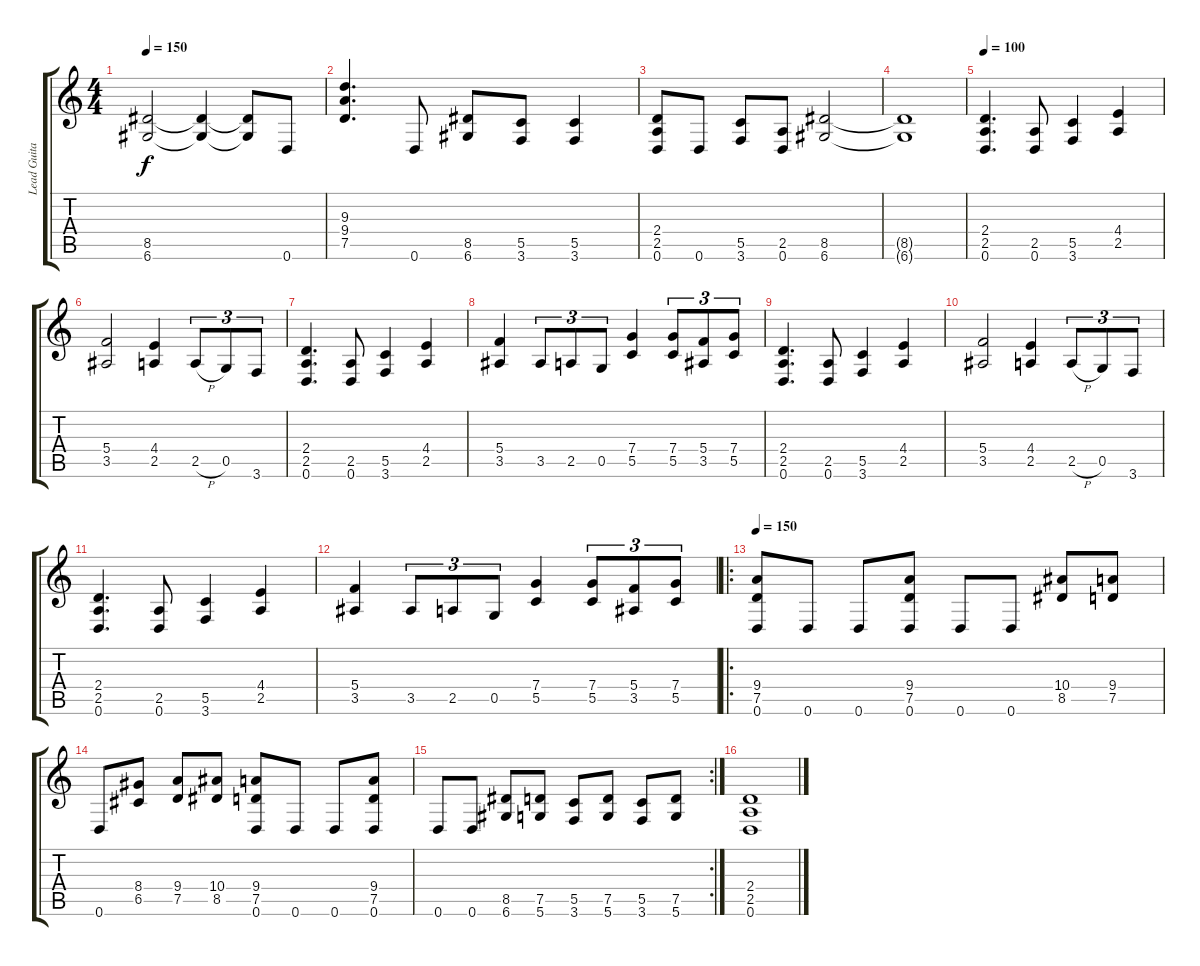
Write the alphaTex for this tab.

\track ("Lead Guitar" "Lead Guita") {instrument distortionguitar}
\staff {score tabs}
\tuning (D4 A3 F3 C3 G2 D2) {hide}
\ts (4 4)
\tempo 150
\clef g2
\ks c
(8.5{t} 6.6{t}).2{dy f} (8.5{t} 6.6{t}).4 (8.5{t} 6.6{t}).8 0.6.8 |
(9.3 9.4 7.5).4{d} 0.6.8 (8.5 6.6).8 (5.5 3.6).8 (5.5 3.6).4 |
(2.4 2.5 0.6).8 0.6.8 (5.5 3.6).8 (2.5 0.6).8 (8.5 6.6).2 |
(8.5{t} 6.6{t}).1 |
\tempo 100
(2.4 2.5 0.6).4{d} (2.5 0.6).8 (5.5 3.6).4 (4.4 2.5).4 |
(5.4 3.5).2 (4.4 2.5).4 2.5{h}.8{tu (3 2)} 0.5.8{tu (3 2)} 3.6.8{tu (3 2)} |
(2.4 2.5 0.6).4{d} (2.5 0.6).8 (5.5 3.6).4 (4.4 2.5).4 |
(5.4 3.5).4 3.5.8{tu (3 2)} 2.5.8{tu (3 2)} 0.5.8{tu (3 2)} (7.4 5.5).4 (7.4 5.5).8{tu (3 2)} (5.4 3.5).8{tu (3 2)} (7.4 5.5).8{tu (3 2)} |
(2.4 2.5 0.6).4{d} (2.5 0.6).8 (5.5 3.6).4 (4.4 2.5).4 |
(5.4 3.5).2 (4.4 2.5).4 2.5{h}.8{tu (3 2)} 0.5.8{tu (3 2)} 3.6.8{tu (3 2)} |
(2.4 2.5 0.6).4{d} (2.5 0.6).8 (5.5 3.6).4 (4.4 2.5).4 |
(5.4 3.5).4 3.5.8{tu (3 2)} 2.5.8{tu (3 2)} 0.5.8{tu (3 2)} (7.4 5.5).4 (7.4 5.5).8{tu (3 2)} (5.4 3.5).8{tu (3 2)} (7.4 5.5).8{tu (3 2)} |
\ro
\tempo 150
(9.4 7.5 0.6).8 0.6.8 0.6.8 (9.4 7.5 0.6).8 0.6.8 0.6.8 (10.4 8.5).8 (9.4 7.5).8 |
0.6.8 (8.4 6.5).8 (9.4 7.5).8 (10.4 8.5).8 (9.4 7.5 0.6).8 0.6.8 0.6.8 (9.4 7.5 0.6).8 |
\rc 2
0.6.8 0.6.8 (8.5 6.6).8 (7.5 5.6).8 (5.5 3.6).8 (7.5 5.6).8 (5.5 3.6).8 (7.5 5.6).8 |
(2.4 2.5 0.6).1
